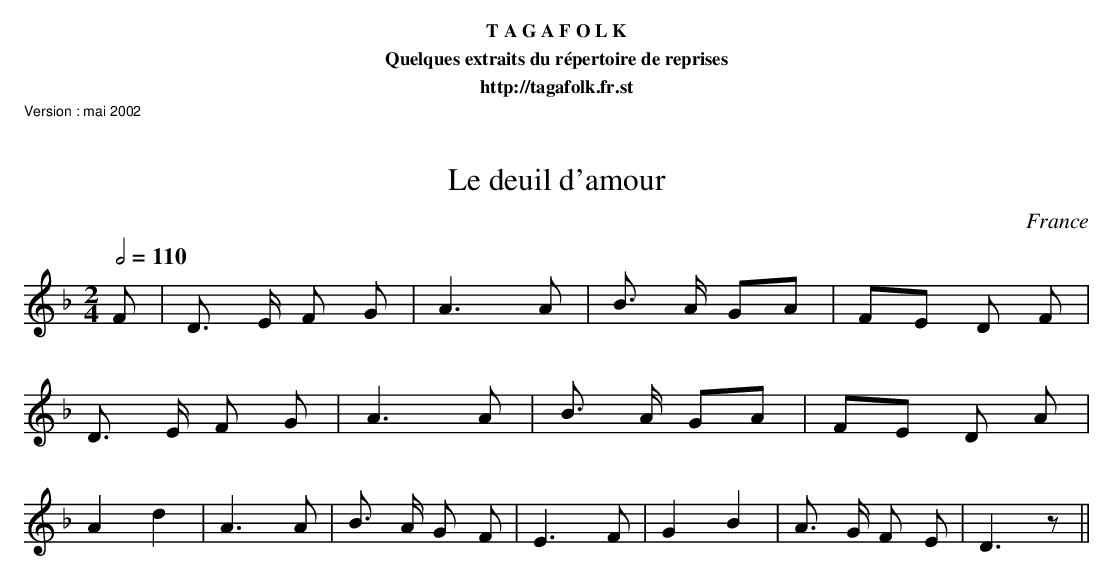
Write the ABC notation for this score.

X:1
T:Le deuil d'amour
O:France
M:2/4
L:1/8
Q:1/2=110
K:F
F | D > E F G | A3 A | B > A GA | FE D F |
    D > E F G | A3 A | B > A GA | FE D A |
A2 d2 | A3 A | B > A G F | E3 F | G2 B2 | A > G F E | D3 z ||
